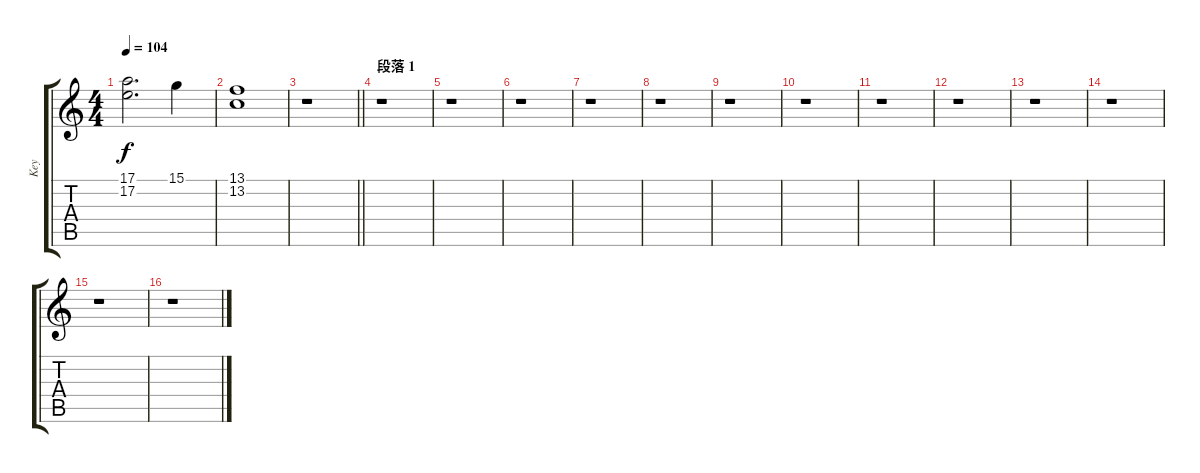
\track ("Key" "Key") {instrument sitar}
\staff {score tabs}
\tuning (E4 B3 G3 D3 A2 E2) {hide}
\ts (4 4)
\tempo 104
\clef g2
\ks c
(17.1 17.2).2{d dy f} 15.1.4 |
(13.1 13.2).1 |
\barLineRight lightlight
r.1 |
\section ("" "段落 1")
r.1 |
r.1 |
r.1 |
r.1 |
r.1 |
r.1 |
r.1 |
r.1 |
r.1 |
r.1 |
r.1 |
r.1 |
r.1
